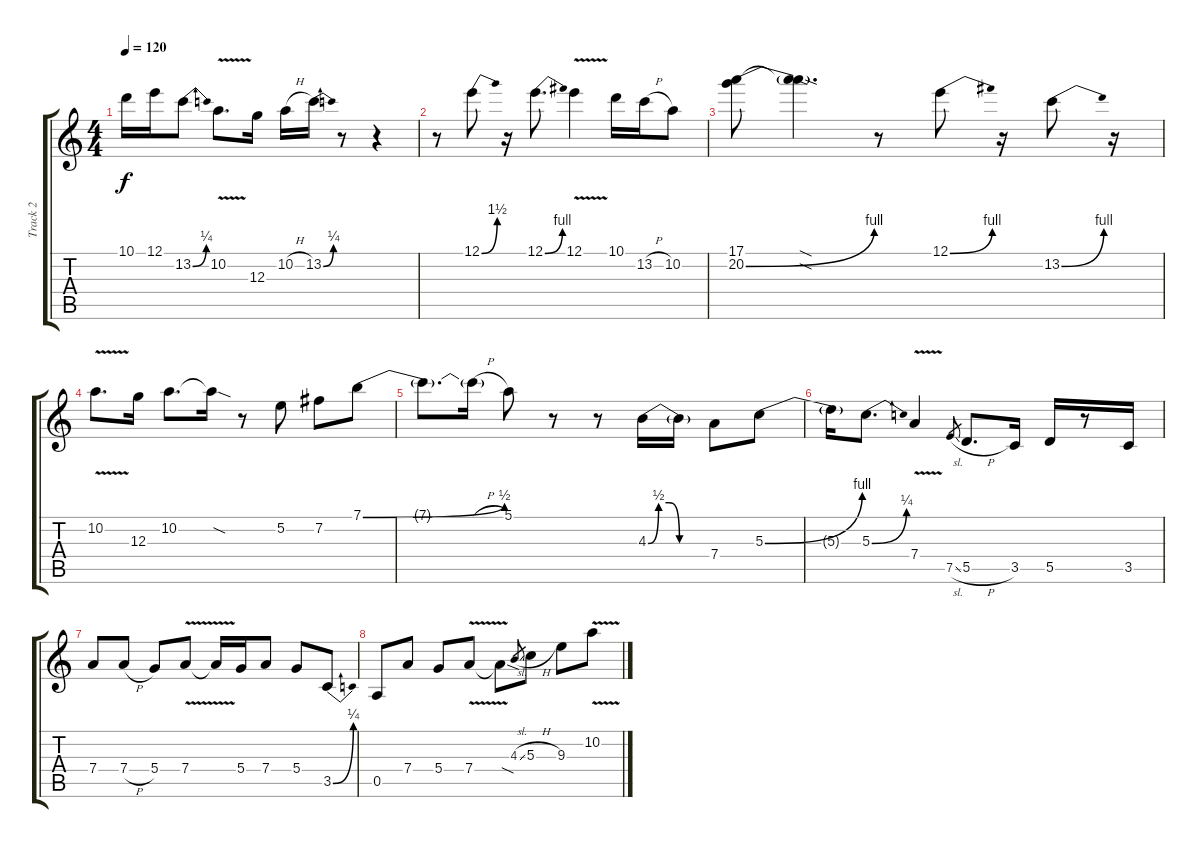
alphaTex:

\track ("Track 2" "Track 2") {instrument overdrivenguitar}
\staff {score tabs}
\tuning (E4 B3 G3 D3 A2 E2) {hide}
\ts (4 4)
\tempo 120
\clef g2
\ks c
10.1.16{dy f} 12.1.16 13.2{be (bend 0 0 60 1)}.8 10.2{v}.8{d} 12.3.16 10.2{h}.16 13.2{be (bend 0 0 60 1)}.16 r.8 r.4 |
r.8 12.1{be (bend 0 0 60 6)}.8 r.16 12.1{be (bend 0 0 60 4)}.8{d} 12.1{v}.4 10.1.16 13.2{h}.16 10.2.8 |
(17.1 20.2{be (bend 0 0 60 4)}).8 (17.1{sod t} 20.2{sod t}).4{d} r.8 12.1{be (bend 0 0 60 4)}.8 r.16 13.2{be (bend 0 0 60 4)}.8 r.16 |
10.2{v}.8{d} 12.3.16 10.2.8{d} 10.2{sod t}.16 r.8 5.2.8 7.2.8 7.1{be (bend 0 0 60 2)}.8 |
7.1{t}.8{d} 7.1{h t}.16 5.1.8 r.8 r.8 4.3{be (custom 0 0 10 2 20 2 30 0 60 0)}.16 4.3{t}.16 7.4.8 5.3{be (bend 0 0 60 4)}.8 |
5.3{t}.16 5.3{be (bend 0 0 60 1)}.8{d} 7.4{v}.4 7.5{sl}.8{gr} 5.5{h}.8{d} 3.5.16 5.5.16 r.8 3.5.16 |
7.4.8 7.4{h}.8 5.4.8 7.4{v}.8 7.4{t}.16 5.4.16 7.4.8 5.4.8 3.5{be (bend 0 0 60 1)}.8 |
0.5.8 7.4.8 5.4.8 7.4{v}.8 7.4{sod t}.8 4.3{sl}.8{gr} 5.3{h}.8 9.3.8 10.2{v}.8
